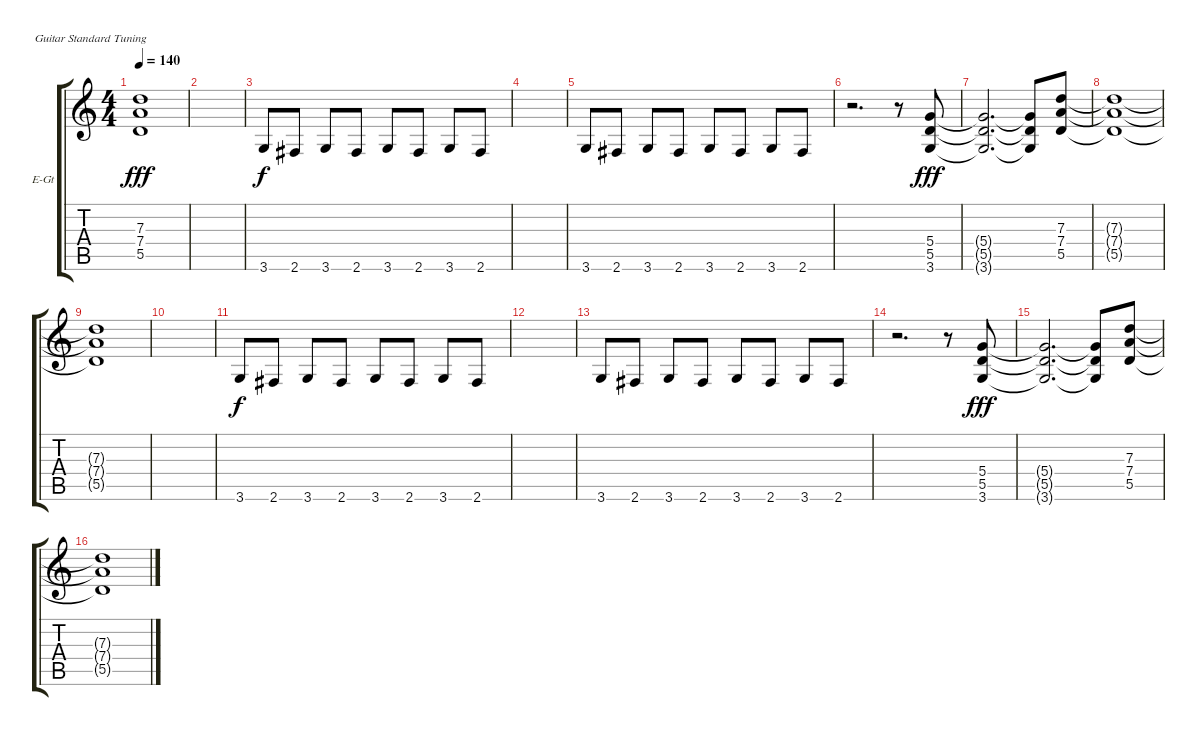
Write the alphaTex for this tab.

\bracketExtendMode groupsimilarinstruments
\firstSystemTrackNameOrientation horizontal
\otherSystemsTrackNameOrientation horizontal
\track ("Rhythm Guitar" "E-Gt") {instrument distortionguitar}
\staff {score tabs}
\tuning (E4 B3 G3 D3 A2 E2)
\ts (4 4)
\tempo 140
\clef g2
\ks c
(5.5{t} 7.4{t} 7.3{t}).1{dy fff} |
|
3.6.8{dy f} 2.6.8 3.6.8 2.6.8 3.6.8 2.6.8 3.6.8 2.6.8 |
|
3.6.8 2.6.8 3.6.8 2.6.8 3.6.8 2.6.8 3.6.8 2.6.8 |
r.2{d} r.8 (3.6 5.5 5.4).8{dy fff} |
(3.6{t} 5.5{t} 5.4{t}).2{d} (5.5{t} 5.4{t} 3.6{t}).8 (5.5 7.4 7.3).8 |
(5.5{t} 7.4{t} 7.3{t}).1 |
(5.5{t} 7.4{t} 7.3{t}).1 |
|
3.6.8{dy f} 2.6.8 3.6.8 2.6.8 3.6.8 2.6.8 3.6.8 2.6.8 |
|
3.6.8 2.6.8 3.6.8 2.6.8 3.6.8 2.6.8 3.6.8 2.6.8 |
r.2{d} r.8 (3.6 5.5 5.4).8{dy fff} |
(3.6{t} 5.5{t} 5.4{t}).2{d} (5.5{t} 5.4{t} 3.6{t}).8 (5.5 7.4 7.3).8 |
(5.5{t} 7.4{t} 7.3{t}).1
